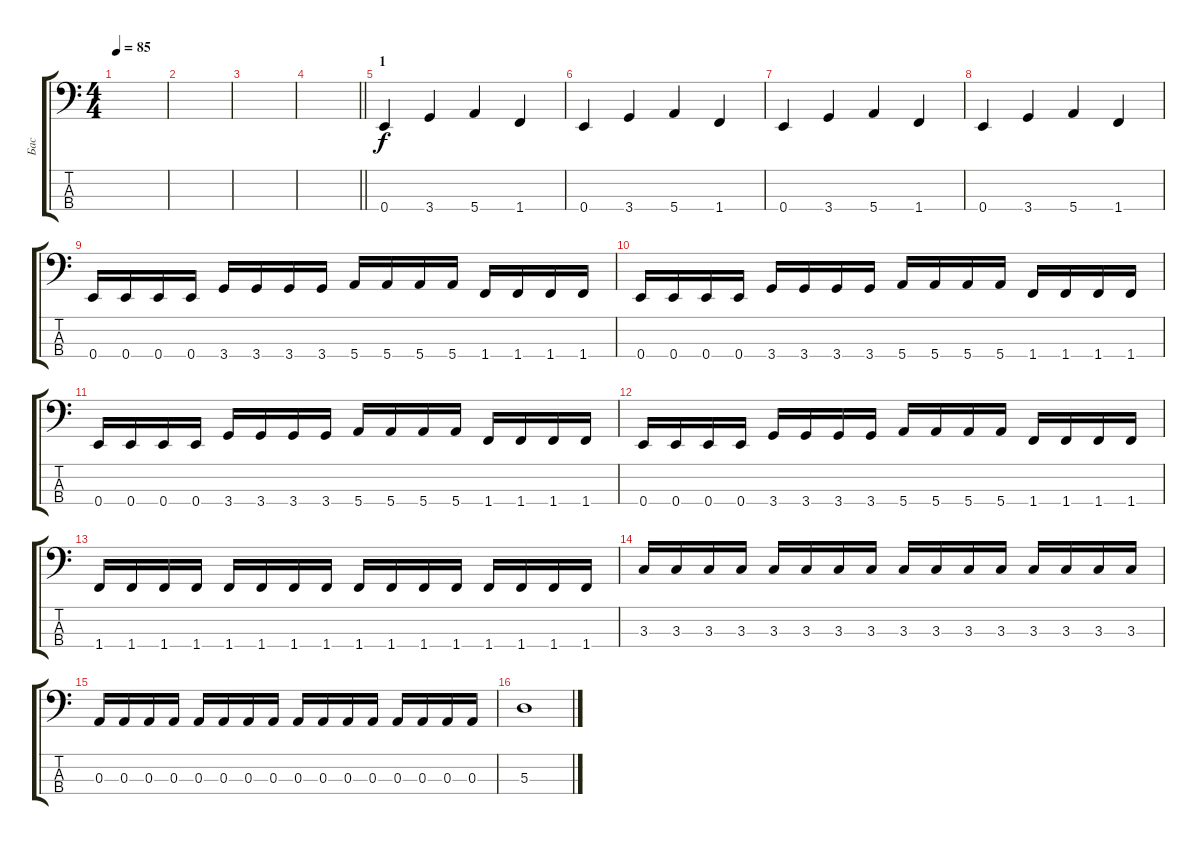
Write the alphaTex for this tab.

\track ("Бас" "Бас") {instrument electricbassfinger}
\staff {score tabs}
\tuning (G2 D2 A1 E1) {hide}
\ts (4 4)
\tempo 85
\clef f4
\ks c
|
|
|
\barLineRight lightlight
|
\section ("" "1")
0.4.4 3.4.4 5.4.4 1.4.4 |
0.4.4 3.4.4 5.4.4 1.4.4 |
0.4.4 3.4.4 5.4.4 1.4.4 |
0.4.4 3.4.4 5.4.4 1.4.4 |
0.4.16 0.4.16 0.4.16 0.4.16 3.4.16 3.4.16 3.4.16 3.4.16 5.4.16 5.4.16 5.4.16 5.4.16 1.4.16 1.4.16 1.4.16 1.4.16 |
0.4.16 0.4.16 0.4.16 0.4.16 3.4.16 3.4.16 3.4.16 3.4.16 5.4.16 5.4.16 5.4.16 5.4.16 1.4.16 1.4.16 1.4.16 1.4.16 |
0.4.16 0.4.16 0.4.16 0.4.16 3.4.16 3.4.16 3.4.16 3.4.16 5.4.16 5.4.16 5.4.16 5.4.16 1.4.16 1.4.16 1.4.16 1.4.16 |
0.4.16 0.4.16 0.4.16 0.4.16 3.4.16 3.4.16 3.4.16 3.4.16 5.4.16 5.4.16 5.4.16 5.4.16 1.4.16 1.4.16 1.4.16 1.4.16 |
1.4.16 1.4.16 1.4.16 1.4.16 1.4.16 1.4.16 1.4.16 1.4.16 1.4.16 1.4.16 1.4.16 1.4.16 1.4.16 1.4.16 1.4.16 1.4.16 |
3.3.16 3.3.16 3.3.16 3.3.16 3.3.16 3.3.16 3.3.16 3.3.16 3.3.16 3.3.16 3.3.16 3.3.16 3.3.16 3.3.16 3.3.16 3.3.16 |
0.3.16 0.3.16 0.3.16 0.3.16 0.3.16 0.3.16 0.3.16 0.3.16 0.3.16 0.3.16 0.3.16 0.3.16 0.3.16 0.3.16 0.3.16 0.3.16 |
5.3.1
